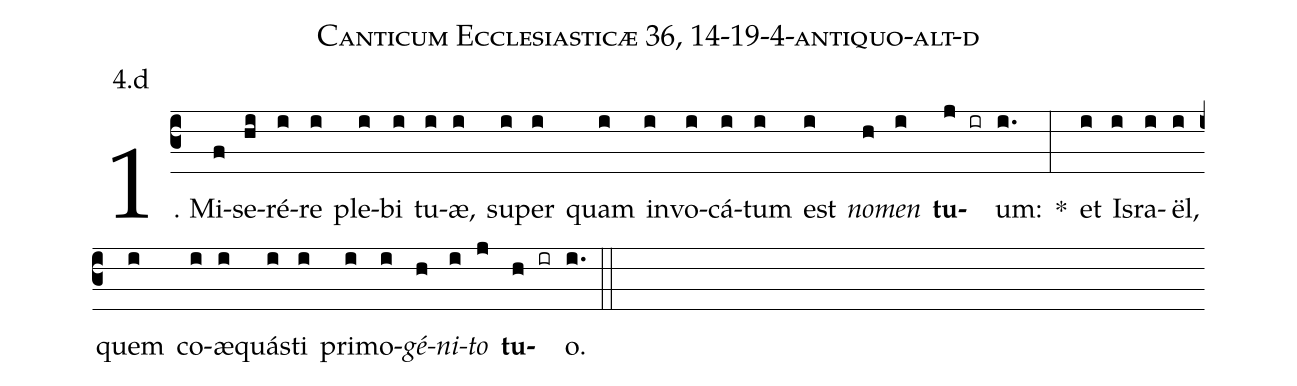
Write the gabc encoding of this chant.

name: Canticum Ecclesiasticæ 36, 14-19-4-antiquo-alt-d;
annotation: 4.d;
%%
(c3)1. Mi(f)se(hi)ré(i)re(i) ple(i)bi(i) tu(i)æ,(i) su(i)per(i) quam(i) in(i)vo(i)cá(i)tum(i) est(i) <i>no</i>(h)<i>men</i>(i) <b>tu</b>(j ir)um:(i.) *(:) et(i) Is(i)ra(i)ël,(i) quem(i) co(i)æ(i)quás(i)ti(i) pri(i)mo(i)<i>gé</i>(h)<i>ni</i>(i)<i>to</i>(j) <b>tu</b>(h ir)o.(i.) (::)
